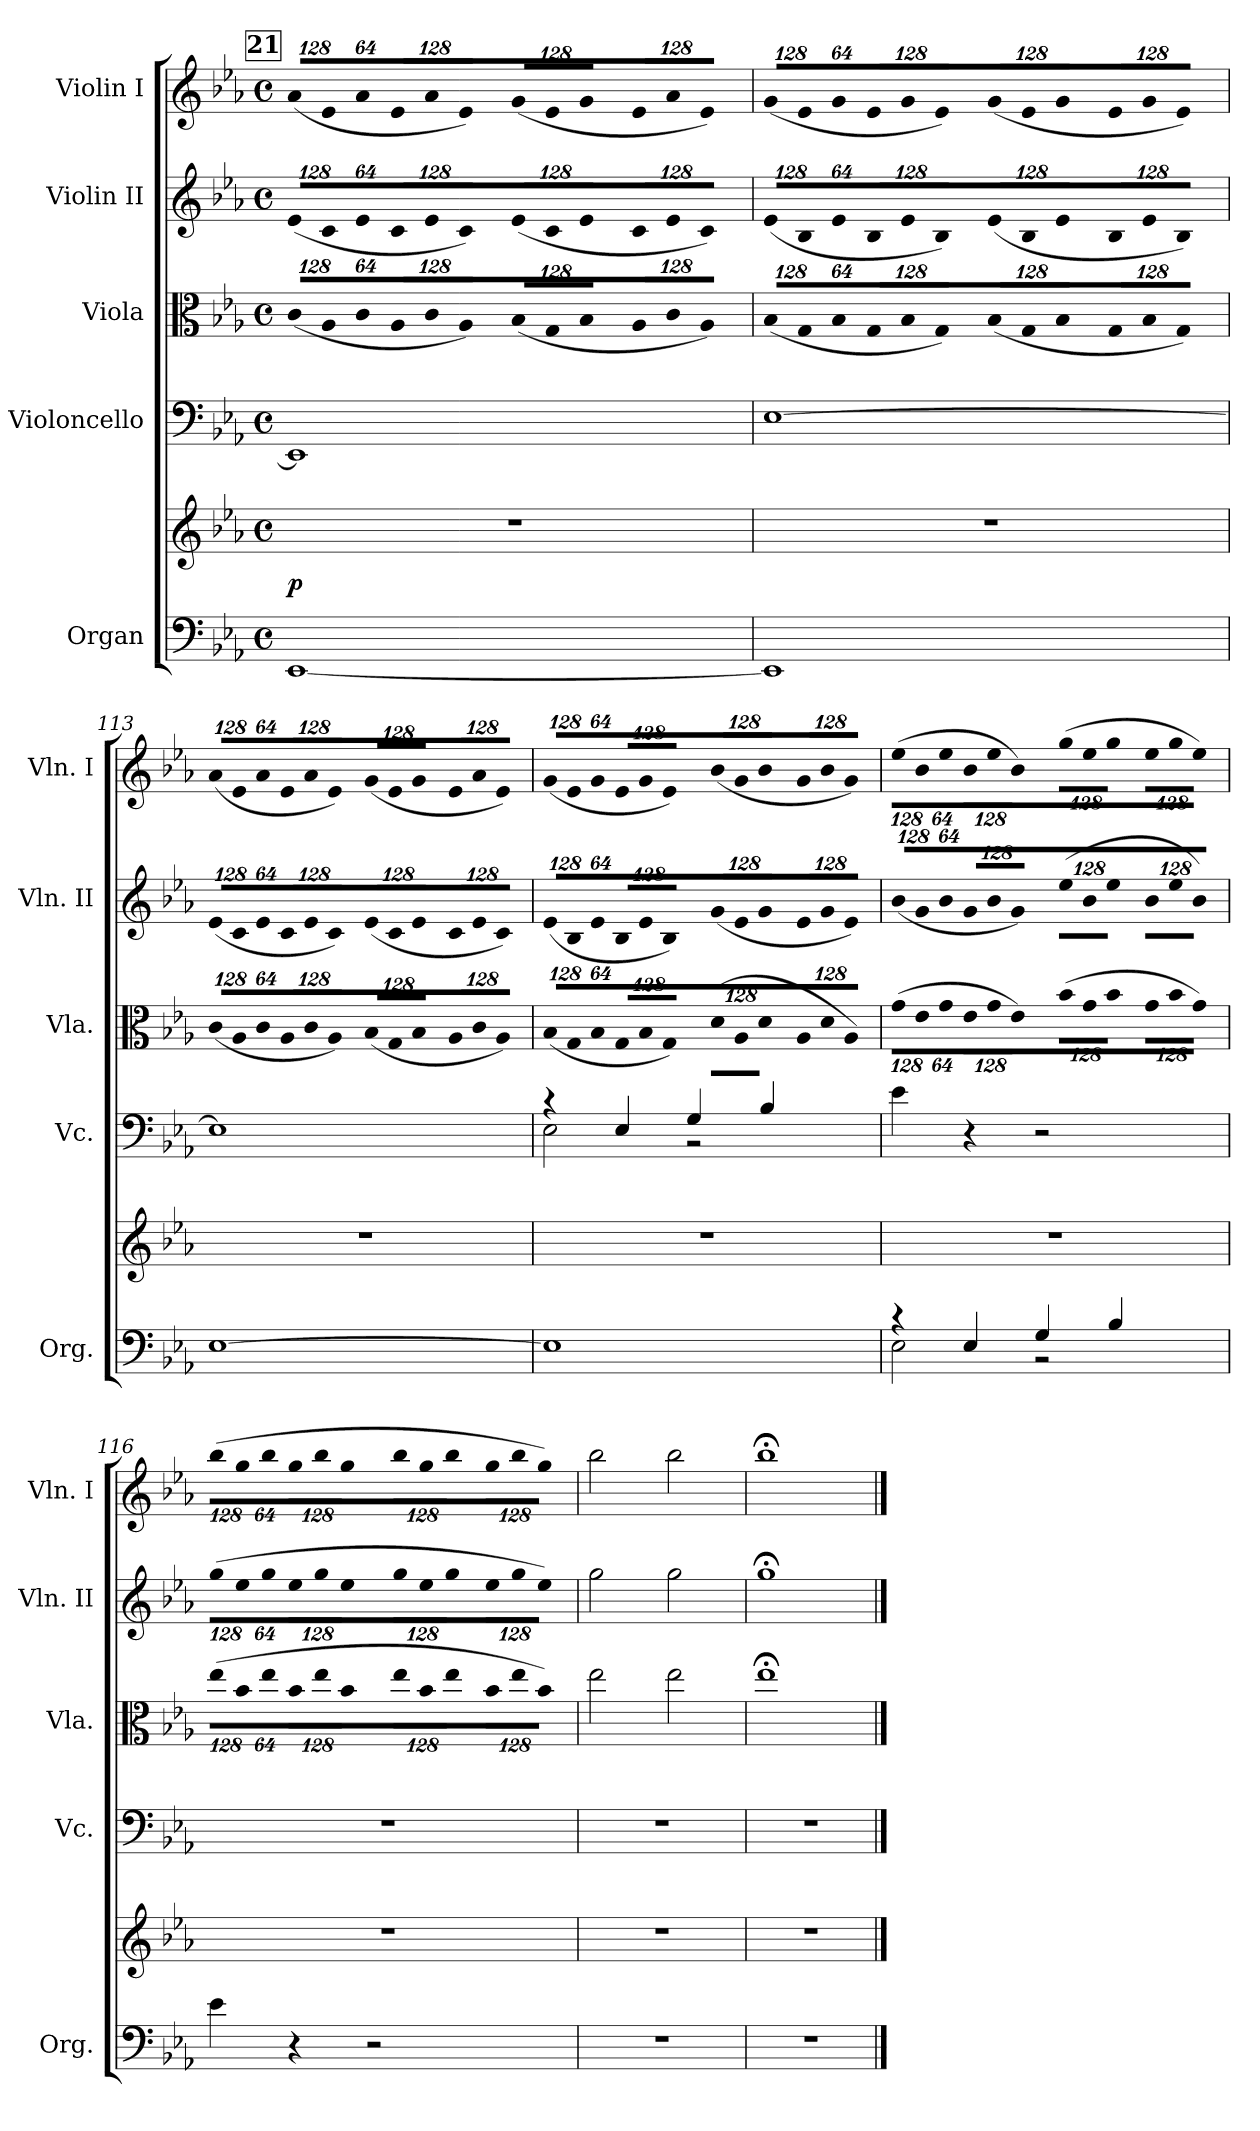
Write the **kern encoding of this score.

**kern	**kern	**dynam	**kern	**kern	**kern	**kern
*part5	*part5	*part5	*part4	*part3	*part2	*part1
*staff6	*staff5	*staff5/6	*staff4	*staff3	*staff2	*staff1
*I"Organ	*	*	*I"Violoncello	*I"Viola	*I"Violin II	*I"Violin I
*I'Org.	*	*	*I'Vc.	*I'Vla.	*I'Vln. II	*I'Vln. I
!!LO:LB:g=z
*clefF4	*clefG2	*	*clefF4	*clefC3	*clefG2	*clefG2
*k[b-e-a-]	*k[b-e-a-]	*	*k[b-e-a-]	*k[b-e-a-]	*k[b-e-a-]	*k[b-e-a-]
*E-:	*E-:	*	*E-:	*E-:	*E-:	*E-:
*M4/4	*M4/4	*	*M4/4	*M4/4	*M4/4	*M4/4
*met(c)	*met(c)	*	*met(c)	*met(c)	*met(c)	*met(c)
*	*	*	*	*Xbrackettup	*	*
!!LO:REH:place=s1:B:color=#000000:enc=box:fs=19.9975:t=21
=111	=111	=111	=111	=111	=111	=111
!	!	!	!	!LO:N:vis=8	!	!
*	*	*	*	*	*Xbrackettup	*
!	!	!	!	!	!LO:N:vis=8	!
*	*	*	*	*	*	*Xbrackettup
!	!	!	!	!	!	!LO:N:vis=8
[1EE-i	1r	p	1EE-i]	(1024%85ci/L	(1024%85e-i/L	(1024%85a-i/L
!	!	!	!	!LO:N:vis=8	!LO:N:vis=8	!LO:N:vis=8
.	.	.	.	1024%85A-i/	1024%85ci/	1024%85e-i/
!	!	!	!	!LO:N:vis=8	!LO:N:vis=8	!LO:N:vis=8
.	.	.	.	512%43ci/J	512%43e-i/J	512%43a-i/J
!	!	!	!	!LO:N:vis=8	!LO:N:vis=8	!LO:N:vis=8
.	.	.	.	1024%85A-i/L	1024%85ci/L	1024%85e-i/L
!	!	!	!	!LO:N:vis=8	!LO:N:vis=8	!LO:N:vis=8
.	.	.	.	1024%85ci/	1024%85e-i/	1024%85a-i/
!	!	!	!	!LO:N:vis=8	!LO:N:vis=8	!LO:N:vis=8
.	.	.	.	512%43A-i/J)	512%43ci/J)	512%43e-i/J)
!	!	!	!	!LO:N:vis=8	!LO:N:vis=8	!LO:N:vis=8
.	.	.	.	(1024%85B-i/L	(1024%85e-i/L	(1024%85gi/L
!	!	!	!	!LO:N:vis=8	!LO:N:vis=8	!LO:N:vis=8
.	.	.	.	1024%85Gi/	1024%85ci/	1024%85e-i/
!	!	!	!	!LO:N:vis=8	!LO:N:vis=8	!LO:N:vis=8
.	.	.	.	512%43B-i/J	512%43e-i/J	512%43gi/J
!	!	!	!	!LO:N:vis=8	!LO:N:vis=8	!LO:N:vis=8
.	.	.	.	1024%85A-i/L	1024%85ci/L	1024%85e-i/L
!	!	!	!	!LO:N:vis=8	!LO:N:vis=8	!LO:N:vis=8
.	.	.	.	1024%85ci/	1024%85e-i/	1024%85a-i/
!	!	!	!	!LO:N:vis=8	!LO:N:vis=8	!LO:N:vis=8
.	.	.	.	512%43A-i/J)	512%43ci/J)	512%43e-i/J)
=112	=112	=112	=112	=112	=112	=112
!	!	!	!	!LO:N:vis=8	!LO:N:vis=8	!LO:N:vis=8
1EE-i]	1r	.	[1E-i	(1024%85B-i/L	(1024%85e-i/L	(1024%85gi/L
!	!	!	!	!LO:N:vis=8	!LO:N:vis=8	!LO:N:vis=8
.	.	.	.	1024%85Gi/	1024%85B-i/	1024%85e-i/
!	!	!	!	!LO:N:vis=8	!LO:N:vis=8	!LO:N:vis=8
.	.	.	.	512%43B-i/J	512%43e-i/J	512%43gi/J
!	!	!	!	!LO:N:vis=8	!LO:N:vis=8	!LO:N:vis=8
.	.	.	.	1024%85Gi/L	1024%85B-i/L	1024%85e-i/L
!	!	!	!	!LO:N:vis=8	!LO:N:vis=8	!LO:N:vis=8
.	.	.	.	1024%85B-i/	1024%85e-i/	1024%85gi/
!	!	!	!	!LO:N:vis=8	!LO:N:vis=8	!LO:N:vis=8
.	.	.	.	512%43Gi/J)	512%43B-i/J)	512%43e-i/J)
!	!	!	!	!LO:N:vis=8	!LO:N:vis=8	!LO:N:vis=8
.	.	.	.	(1024%85B-i/L	(1024%85e-i/L	(1024%85gi/L
!	!	!	!	!LO:N:vis=8	!LO:N:vis=8	!LO:N:vis=8
.	.	.	.	1024%85Gi/	1024%85B-i/	1024%85e-i/
!	!	!	!	!LO:N:vis=8	!LO:N:vis=8	!LO:N:vis=8
.	.	.	.	512%43B-i/J	512%43e-i/J	512%43gi/J
!	!	!	!	!LO:N:vis=8	!LO:N:vis=8	!LO:N:vis=8
.	.	.	.	1024%85Gi/L	1024%85B-i/L	1024%85e-i/L
!	!	!	!	!LO:N:vis=8	!LO:N:vis=8	!LO:N:vis=8
.	.	.	.	1024%85B-i/	1024%85e-i/	1024%85gi/
!	!	!	!	!LO:N:vis=8	!LO:N:vis=8	!LO:N:vis=8
.	.	.	.	512%43Gi/J)	512%43B-i/J)	512%43e-i/J)
=113	=113	=113	=113	=113	=113	=113
!	!	!	!	!LO:N:vis=8	!LO:N:vis=8	!LO:N:vis=8
[1E-i	1r	.	1E-i]	(1024%85ci/L	(1024%85e-i/L	(1024%85a-i/L
!	!	!	!	!LO:N:vis=8	!LO:N:vis=8	!LO:N:vis=8
.	.	.	.	1024%85A-i/	1024%85ci/	1024%85e-i/
!	!	!	!	!LO:N:vis=8	!LO:N:vis=8	!LO:N:vis=8
.	.	.	.	512%43ci/J	512%43e-i/J	512%43a-i/J
!	!	!	!	!LO:N:vis=8	!LO:N:vis=8	!LO:N:vis=8
.	.	.	.	1024%85A-i/L	1024%85ci/L	1024%85e-i/L
!	!	!	!	!LO:N:vis=8	!LO:N:vis=8	!LO:N:vis=8
.	.	.	.	1024%85ci/	1024%85e-i/	1024%85a-i/
!	!	!	!	!LO:N:vis=8	!LO:N:vis=8	!LO:N:vis=8
.	.	.	.	512%43A-i/J)	512%43ci/J)	512%43e-i/J)
!	!	!	!	!LO:N:vis=8	!LO:N:vis=8	!LO:N:vis=8
.	.	.	.	(1024%85B-i/L	(1024%85e-i/L	(1024%85gi/L
!	!	!	!	!LO:N:vis=8	!LO:N:vis=8	!LO:N:vis=8
.	.	.	.	1024%85Gi/	1024%85ci/	1024%85e-i/
!	!	!	!	!LO:N:vis=8	!LO:N:vis=8	!LO:N:vis=8
.	.	.	.	512%43B-i/J	512%43e-i/J	512%43gi/J
!	!	!	!	!LO:N:vis=8	!LO:N:vis=8	!LO:N:vis=8
.	.	.	.	1024%85A-i/L	1024%85ci/L	1024%85e-i/L
!	!	!	!	!LO:N:vis=8	!LO:N:vis=8	!LO:N:vis=8
.	.	.	.	1024%85ci/	1024%85e-i/	1024%85a-i/
!	!	!	!	!LO:N:vis=8	!LO:N:vis=8	!LO:N:vis=8
.	.	.	.	512%43A-i/J)	512%43ci/J)	512%43e-i/J)
!!LO:PB:g=z
=114	=114	=114	=114	=114	=114	=114
*	*	*	*^	*	*	*
!	!	!	!	!	!LO:N:vis=8	!LO:N:vis=8	!LO:N:vis=8
1E-i]	1r	.	4r	2E-i\	(1024%85B-i/L	(1024%85e-i/L	(1024%85gi/L
!	!	!	!	!	!LO:N:vis=8	!LO:N:vis=8	!LO:N:vis=8
.	.	.	.	.	1024%85Gi/	1024%85B-i/	1024%85e-i/
!	!	!	!	!	!LO:N:vis=8	!LO:N:vis=8	!LO:N:vis=8
.	.	.	.	.	512%43B-i/J	512%43e-i/J	512%43gi/J
!	!	!	!	!	!LO:N:vis=8	!LO:N:vis=8	!LO:N:vis=8
.	.	.	4E-i/	.	1024%85Gi/L	1024%85B-i/L	1024%85e-i/L
!	!	!	!	!	!LO:N:vis=8	!LO:N:vis=8	!LO:N:vis=8
.	.	.	.	.	1024%85B-i/	1024%85e-i/	1024%85gi/
!	!	!	!	!	!LO:N:vis=8	!LO:N:vis=8	!LO:N:vis=8
.	.	.	.	.	512%43Gi/J)	512%43B-i/J)	512%43e-i/J)
!	!	!	!	!	!LO:N:vis=8	!LO:N:vis=8	!LO:N:vis=8
.	.	.	4Gi/	2r	(1024%85di\L	(1024%85gi/L	(1024%85b-i/L
!	!	!	!	!	!LO:N:vis=8	!LO:N:vis=8	!LO:N:vis=8
.	.	.	.	.	1024%85A-i\	1024%85e-i/	1024%85gi/
!	!	!	!	!	!LO:N:vis=8	!LO:N:vis=8	!LO:N:vis=8
.	.	.	.	.	512%43di\J	512%43gi/J	512%43b-i/J
!	!	!	!	!	!LO:N:vis=8	!LO:N:vis=8	!LO:N:vis=8
.	.	.	4B-i/	.	1024%85A-i/L	1024%85e-i/L	1024%85gi/L
!	!	!	!	!	!LO:N:vis=8	!LO:N:vis=8	!LO:N:vis=8
.	.	.	.	.	1024%85di/	1024%85gi/	1024%85b-i/
!	!	!	!	!	!LO:N:vis=8	!LO:N:vis=8	!LO:N:vis=8
.	.	.	.	.	512%43A-i/J)	512%43e-i/J)	512%43gi/J)
*	*	*	*v	*v	*	*	*
=115	=115	=115	=115	=115	=115	=115
*^	*	*	*	*	*	*
!	!	!	!	!	!LO:N:vis=8	!LO:N:vis=8	!LO:N:vis=8
4r	2E-i\	1r	.	4e-i\	(1024%85gi\L	(1024%85b-i/L	(1024%85ee-i\L
!	!	!	!	!	!LO:N:vis=8	!LO:N:vis=8	!LO:N:vis=8
.	.	.	.	.	1024%85e-i\	1024%85gi/	1024%85b-i\
!	!	!	!	!	!LO:N:vis=8	!LO:N:vis=8	!LO:N:vis=8
.	.	.	.	.	512%43gi\J	512%43b-i/J	512%43ee-i\J
!	!	!	!	!	!LO:N:vis=8	!LO:N:vis=8	!LO:N:vis=8
4E-i/	.	.	.	4r	1024%85e-i\L	1024%85gi/L	1024%85b-i\L
!	!	!	!	!	!LO:N:vis=8	!LO:N:vis=8	!LO:N:vis=8
.	.	.	.	.	1024%85gi\	1024%85b-i/	1024%85ee-i\
!	!	!	!	!	!LO:N:vis=8	!LO:N:vis=8	!LO:N:vis=8
.	.	.	.	.	512%43e-i\J)	512%43gi/J)	512%43b-i\J)
!	!	!	!	!	!LO:N:vis=8	!LO:N:vis=8	!LO:N:vis=8
4Gi/	2r	.	.	2r	(1024%85b-i\L	(1024%85ee-i\L	(1024%85ggi\L
!	!	!	!	!	!LO:N:vis=8	!LO:N:vis=8	!LO:N:vis=8
.	.	.	.	.	1024%85gi\	1024%85b-i\	1024%85ee-i\
!	!	!	!	!	!LO:N:vis=8	!LO:N:vis=8	!LO:N:vis=8
.	.	.	.	.	512%43b-i\J	512%43ee-i\J	512%43ggi\J
!	!	!	!	!	!LO:N:vis=8	!LO:N:vis=8	!LO:N:vis=8
4B-i/	.	.	.	.	1024%85gi\L	1024%85b-i\L	1024%85ee-i\L
!	!	!	!	!	!LO:N:vis=8	!LO:N:vis=8	!LO:N:vis=8
.	.	.	.	.	1024%85b-i\	1024%85ee-i\	1024%85ggi\
!	!	!	!	!	!LO:N:vis=8	!LO:N:vis=8	!LO:N:vis=8
.	.	.	.	.	512%43gi\J)	512%43b-i\J)	512%43ee-i\J)
*v	*v	*	*	*	*	*	*
!!LO:LB:g=z
=116	=116	=116	=116	=116	=116	=116
!	!	!	!	!LO:N:vis=8	!LO:N:vis=8	!LO:N:vis=8
4e-i\	1r	.	1r	(1024%85ee-i\L	(1024%85ggi\L	(1024%85bb-i\L
!	!	!	!	!LO:N:vis=8	!LO:N:vis=8	!LO:N:vis=8
.	.	.	.	1024%85b-i\	1024%85ee-i\	1024%85ggi\
!	!	!	!	!LO:N:vis=8	!LO:N:vis=8	!LO:N:vis=8
.	.	.	.	512%43ee-i\J	512%43ggi\J	512%43bb-i\J
!	!	!	!	!LO:N:vis=8	!LO:N:vis=8	!LO:N:vis=8
4r	.	.	.	1024%85b-i\L	1024%85ee-i\L	1024%85ggi\L
!	!	!	!	!LO:N:vis=8	!LO:N:vis=8	!LO:N:vis=8
.	.	.	.	1024%85ee-i\	1024%85ggi\	1024%85bb-i\
!	!	!	!	!LO:N:vis=8	!LO:N:vis=8	!LO:N:vis=8
.	.	.	.	512%43b-i\J	512%43ee-i\J	512%43ggi\J
!	!	!	!	!LO:N:vis=8	!LO:N:vis=8	!LO:N:vis=8
2r	.	.	.	1024%85ee-i\L	1024%85ggi\L	1024%85bb-i\L
!	!	!	!	!LO:N:vis=8	!LO:N:vis=8	!LO:N:vis=8
.	.	.	.	1024%85b-i\	1024%85ee-i\	1024%85ggi\
!	!	!	!	!LO:N:vis=8	!LO:N:vis=8	!LO:N:vis=8
.	.	.	.	512%43ee-i\J	512%43ggi\J	512%43bb-i\J
!	!	!	!	!LO:N:vis=8	!LO:N:vis=8	!LO:N:vis=8
.	.	.	.	1024%85b-i\L	1024%85ee-i\L	1024%85ggi\L
!	!	!	!	!LO:N:vis=8	!LO:N:vis=8	!LO:N:vis=8
.	.	.	.	1024%85ee-i\	1024%85ggi\	1024%85bb-i\
!	!	!	!	!LO:N:vis=8	!LO:N:vis=8	!LO:N:vis=8
.	.	.	.	512%43b-i\J)	512%43ee-i\J)	512%43ggi\J)
=117	=117	=117	=117	=117	=117	=117
1r	1r	.	1r	2ee-i\	2ggi\	2bb-i\
.	.	.	.	2ee-i\	2ggi\	2bb-i\
=118	=118	=118	=118	=118	=118	=118
1r	1r	.	1r	1ee-;i	1gg;i	1bb-;i
==	==	==	==	==	==	==
*-	*-	*-	*-	*-	*-	*-
